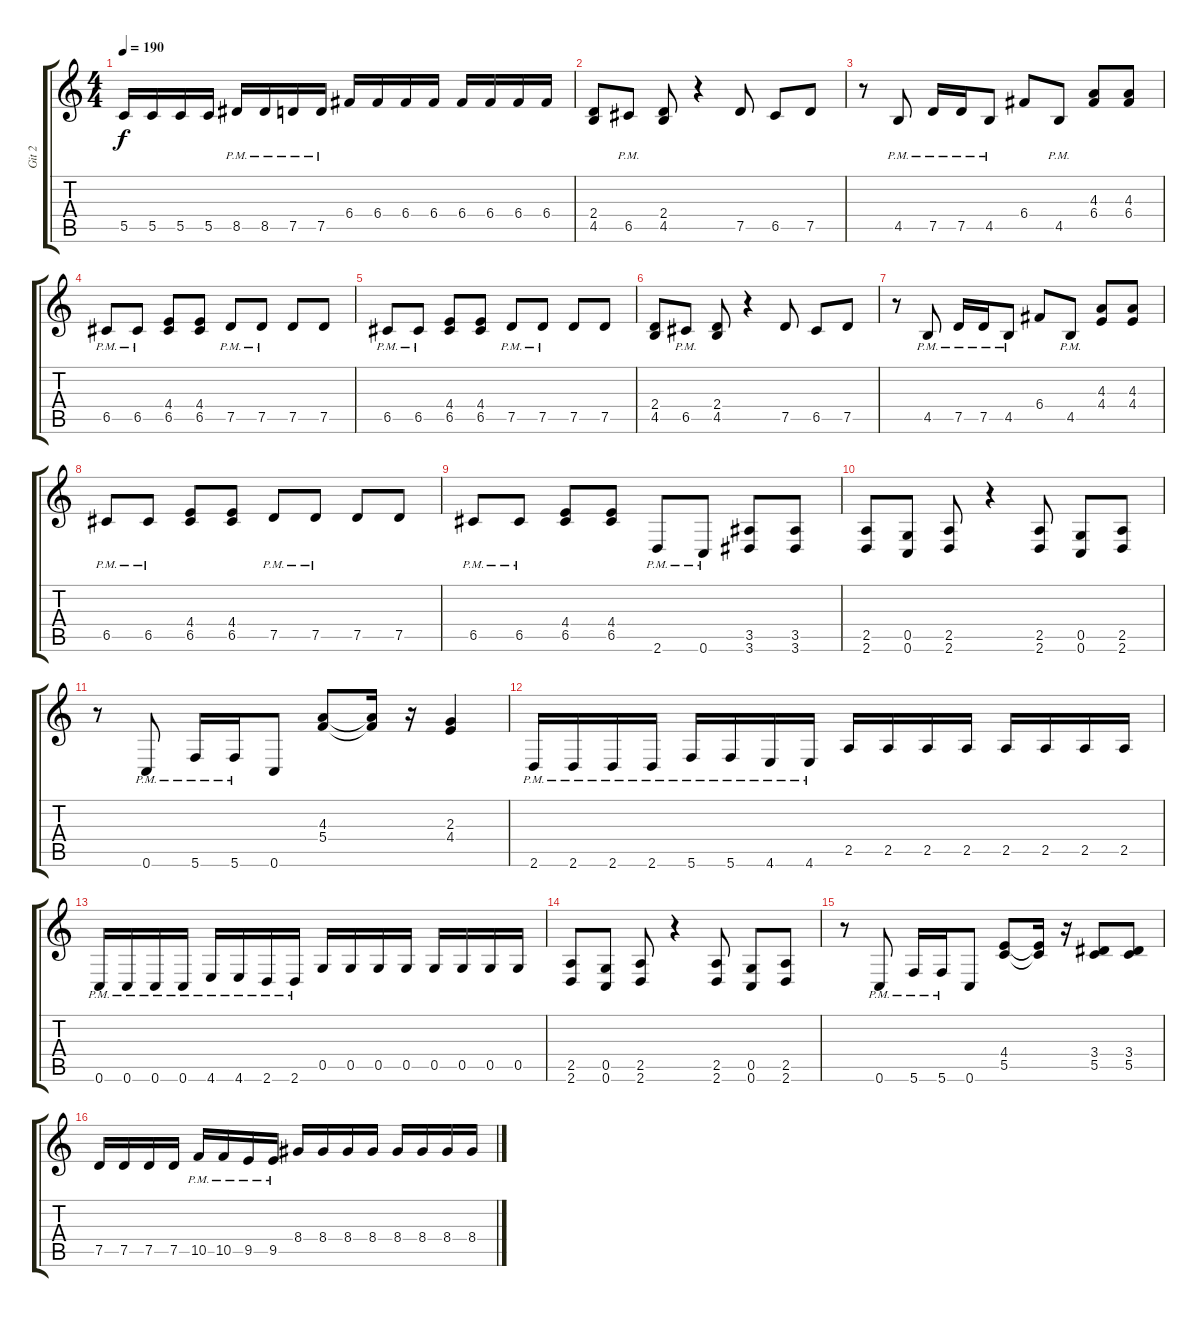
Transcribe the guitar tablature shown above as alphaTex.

\track ("Git 2" "Git 2") {instrument overdrivenguitar}
\staff {score tabs}
\tuning (D4 A3 F3 C3 G2 C2) {hide}
\ts (4 4)
\tempo 190
\clef g2
\ks c
5.5.16{dy f} 5.5.16 5.5.16 5.5.16 8.5{pm}.16 8.5{pm}.16 7.5{pm}.16 7.5{pm}.16 6.4.16 6.4.16 6.4.16 6.4.16 6.4.16 6.4.16 6.4.16 6.4.16 |
(2.4 4.5).8 6.5{pm}.8 (2.4 4.5).8 r.4 7.5.8 6.5.8 7.5.8 |
r.8 4.5{pm}.8 7.5{pm}.16 7.5{pm}.16 4.5{pm}.8 6.4.8 4.5{pm}.8 (4.3 6.4).8 (4.3 6.4).8 |
6.5{pm}.8 6.5{pm}.8 (4.4 6.5).8 (4.4 6.5).8 7.5{pm}.8 7.5{pm}.8 7.5.8 7.5.8 |
6.5{pm}.8 6.5{pm}.8 (4.4 6.5).8 (4.4 6.5).8 7.5{pm}.8 7.5{pm}.8 7.5.8 7.5.8 |
(2.4 4.5).8 6.5{pm}.8 (2.4 4.5).8 r.4 7.5.8 6.5.8 7.5.8 |
r.8 4.5{pm}.8 7.5{pm}.16 7.5{pm}.16 4.5{pm}.8 6.4.8 4.5{pm}.8 (4.3 4.4).8 (4.3 4.4).8 |
6.5{pm}.8 6.5{pm}.8 (4.4 6.5).8 (4.4 6.5).8 7.5{pm}.8 7.5{pm}.8 7.5.8 7.5.8 |
6.5{pm}.8 6.5{pm}.8 (4.4 6.5).8 (4.4 6.5).8 2.6{pm}.8 0.6{pm}.8 (3.5 3.6).8 (3.5 3.6).8 |
(2.5 2.6).8 (0.5 0.6).8 (2.5 2.6).8 r.4 (2.5 2.6).8 (0.5 0.6).8 (2.5 2.6).8 |
r.8 0.6{pm}.8 5.6{pm}.16 5.6{pm}.16 0.6.8 (4.3 5.4).8 (4.3{t} 5.4{t}).16 r.16 (2.3 4.4).4 |
2.6{pm}.16 2.6{pm}.16 2.6{pm}.16 2.6{pm}.16 5.6{pm}.16 5.6{pm}.16 4.6{pm}.16 4.6{pm}.16 2.5.16 2.5.16 2.5.16 2.5.16 2.5.16 2.5.16 2.5.16 2.5.16 |
0.6{pm}.16 0.6{pm}.16 0.6{pm}.16 0.6{pm}.16 4.6{pm}.16 4.6{pm}.16 2.6{pm}.16 2.6{pm}.16 0.5.16 0.5.16 0.5.16 0.5.16 0.5.16 0.5.16 0.5.16 0.5.16 |
(2.5 2.6).8 (0.5 0.6).8 (2.5 2.6).8 r.4 (2.5 2.6).8 (0.5 0.6).8 (2.5 2.6).8 |
r.8 0.6{pm}.8 5.6{pm}.16 5.6{pm}.16 0.6.8 (4.4 5.5).8 (4.4{t} 5.5{t}).16 r.16 (3.4 5.5).8 (3.4 5.5).8 |
7.5.16 7.5.16 7.5.16 7.5.16 10.5{pm}.16 10.5{pm}.16 9.5{pm}.16 9.5{pm}.16 8.4.16 8.4.16 8.4.16 8.4.16 8.4.16 8.4.16 8.4.16 8.4.16
